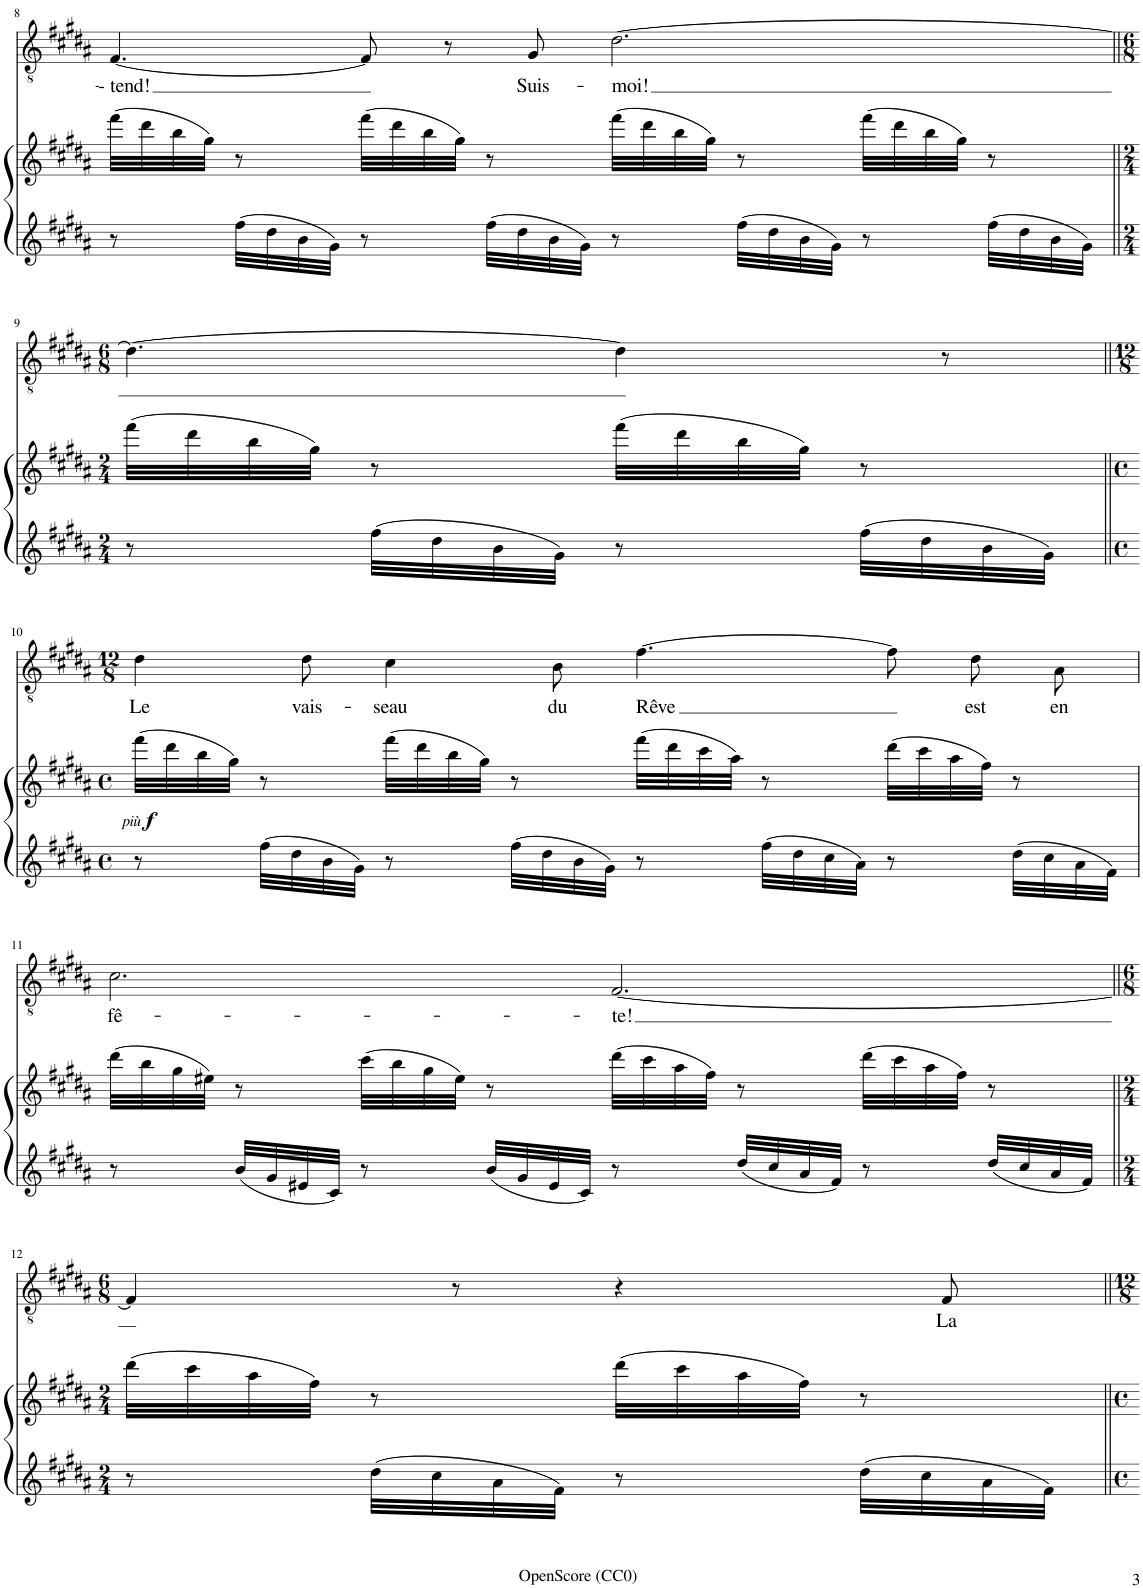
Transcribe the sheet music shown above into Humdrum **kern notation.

**kern	**kern	**dynam	**kern	**text
*part2	*part2	*part2	*part1	*part1
*staff3	*staff2	*staff2/3	*staff1	*staff1
*I"Piano	*	*	*I"Tenor	*
*I'Pno	*	*	*	*
!!LO:PB:g=z
*clefG2	*clefG2	*	*clefGv2	*
*k[f#c#g#d#a#]	*k[f#c#g#d#a#]	*	*k[f#c#g#d#a#]	*
*M4/4	*M4/4	*	*M12/8	*
=8	=8	=8	=8	=8
!	!	!	!	!LO:LY:b
8r	(32fff#\LLL	.	[4.F#/	-- tend!
.	32ddd#\	.	.	.
.	32bb\	.	.	.
.	32gg#\JJJ)	.	.	.
32ff#\LLL	8r	.	.	.
32dd#\	.	.	.	.
32b\	.	.	.	.
32g#\JJJ	.	.	.	.
8r	(32fff#\LLL	.	.	.
.	32ddd#\	.	.	.
.	32bb\	.	.	.
.	32gg#\JJJ)	.	.	.
32ff#\LLL	8r	.	8F#/]	.
32dd#\	.	.	.	.
32b\	.	.	.	.
32g#\JJJ	.	.	.	.
8r	(32fff#\LLL	.	8r	.
.	32ddd#\	.	.	.
.	32bb\	.	.	.
.	32gg#\JJJ)	.	.	.
!	!	!	!	!LO:LY:b
32ff#\LLL	8r	.	8G#/	Suis-
32dd#\	.	.	.	.
32b\	.	.	.	.
32g#\JJJ	.	.	.	.
!	!	!	!	!LO:LY:b
8r	(32fff#\LLL	.	[2.d#\	-moi!
.	32ddd#\	.	.	.
.	32bb\	.	.	.
.	32gg#\JJJ)	.	.	.
32ff#\LLL	8r	.	.	.
32dd#\	.	.	.	.
32b\	.	.	.	.
32g#\JJJ	.	.	.	.
2ryy	2ryy	.	.	.
!!LO:LB:g=z
=9||	=9||	=9||	=9||	=9||
*M2/4	*M2/4	*	*M6/8	*
8r	(32fff#\LLL	.	4.d#\_	.
.	32ddd#\	.	.	.
.	32bb\	.	.	.
.	32gg#\JJJ)	.	.	.
32ff#\LLL	8r	.	.	.
32dd#\	.	.	.	.
32b\	.	.	.	.
32g#\JJJ	.	.	.	.
8r	(32fff#\LLL	.	.	.
.	32ddd#\	.	.	.
.	32bb\	.	.	.
.	32gg#\JJJ)	.	.	.
32ff#\LLL	8r	.	4d#\]	.
32dd#\	.	.	.	.
32b\	.	.	.	.
32g#\JJJ	.	.	.	.
4ryy	4ryy	.	.	.
.	.	.	8r	.
!!LO:LB:g=z
=10||	=10||	=10||	=10||	=10||
*M4/4	*M4/4	*	*M12/8	*
!	!	!LO:DY:b	!	!LO:LY:b
!	!	!LO:DY:n=1:b	!	!
8r	(32fff#\LLL	other-dynamics f	4d#\	Le
.	32ddd#\	.	.	.
.	32bb\	.	.	.
.	32gg#\JJJ)	.	.	.
32ff#\LLL	8r	.	.	.
32dd#\	.	.	.	.
32b\	.	.	.	.
32g#\JJJ	.	.	.	.
!	!	!	!	!LO:LY:b
8r	(32fff#\LLL	.	8d#\	vais-
.	32ddd#\	.	.	.
.	32bb\	.	.	.
.	32gg#\JJJ)	.	.	.
!	!	!	!	!LO:LY:b
32ff#\LLL	8r	.	4c#\	-seau
32dd#\	.	.	.	.
32b\	.	.	.	.
32g#\JJJ	.	.	.	.
8r	(32fff#\LLL	.	.	.
.	32ddd#\	.	.	.
.	32ccc#\	.	.	.
.	32aa#\JJJ)	.	.	.
!	!	!	!	!LO:LY:b
32ff#\LLL	8r	.	8B\	du
32dd#\	.	.	.	.
32cc#\	.	.	.	.
32a#\JJJ	.	.	.	.
!	!	!	!	!LO:LY:b
8r	(32ddd#\LLL	.	[4.f#\	Rêve
.	32ccc#\	.	.	.
.	32aa#\	.	.	.
.	32ff#\JJJ)	.	.	.
32dd#\LLL	8r	.	.	.
32cc#\	.	.	.	.
32a#\	.	.	.	.
32f#\JJJ	.	.	.	.
2ryy	2ryy	.	.	.
.	.	.	8f#\L]	.
!	!	!	!	!LO:LY:b
.	.	.	8d#\	est
!	!	!	!	!LO:LY:b
.	.	.	8A#\J	en
!!LO:LB:g=z
=11	=11	=11	=11	=11
!	!	!	!	!LO:LY:b
8r	(32ddd#\LLL	.	2.c#\	fê-
.	32bb\	.	.	.
.	32gg#\	.	.	.
.	32ee#X\JJJ)	.	.	.
32b/LLL	8r	.	.	.
32g#/	.	.	.	.
32e#X/	.	.	.	.
32c#/JJJ	.	.	.	.
8r	(32ccc#\LLL	.	.	.
.	32bb\	.	.	.
.	32gg#\	.	.	.
.	32ee#\JJJ)	.	.	.
32b/LLL	8r	.	.	.
32g#/	.	.	.	.
32e#/	.	.	.	.
32c#/JJJ	.	.	.	.
8r	(32ddd#\LLL	.	.	.
.	32ccc#\	.	.	.
.	32aa#\	.	.	.
.	32ff#\JJJ)	.	.	.
32dd#/LLL	8r	.	.	.
32cc#/	.	.	.	.
32a#/	.	.	.	.
32f#/JJJ	.	.	.	.
!	!	!	!	!LO:LY:b
8r	(32ddd#\LLL	.	[2.F#/	-te!
.	32ccc#\	.	.	.
.	32aa#\	.	.	.
.	32ff#\JJJ)	.	.	.
32dd#/LLL	8r	.	.	.
32cc#/	.	.	.	.
32a#/	.	.	.	.
32f#/JJJ	.	.	.	.
2ryy	2ryy	.	.	.
!!LO:LB:g=z
=12||	=12||	=12||	=12||	=12||
*M2/4	*M2/4	*	*M6/8	*
8r	(32ddd#\LLL	.	4F#/]	.
.	32ccc#\	.	.	.
.	32aa#\	.	.	.
.	32ff#\JJJ)	.	.	.
32dd#\LLL	8r	.	.	.
32cc#\	.	.	.	.
32a#\	.	.	.	.
32f#\JJJ	.	.	.	.
8r	(32ddd#\LLL	.	8r	.
.	32ccc#\	.	.	.
.	32aa#\	.	.	.
.	32ff#\JJJ)	.	.	.
32dd#\LLL	8r	.	4r	.
32cc#\	.	.	.	.
32a#\	.	.	.	.
32f#\JJJ	.	.	.	.
4ryy	4ryy	.	.	.
!	!	!	!	!LO:LY:b
.	.	.	8F#/	La
=||	=||	=||	=||	=||
*-	*-	*-	*-	*-
